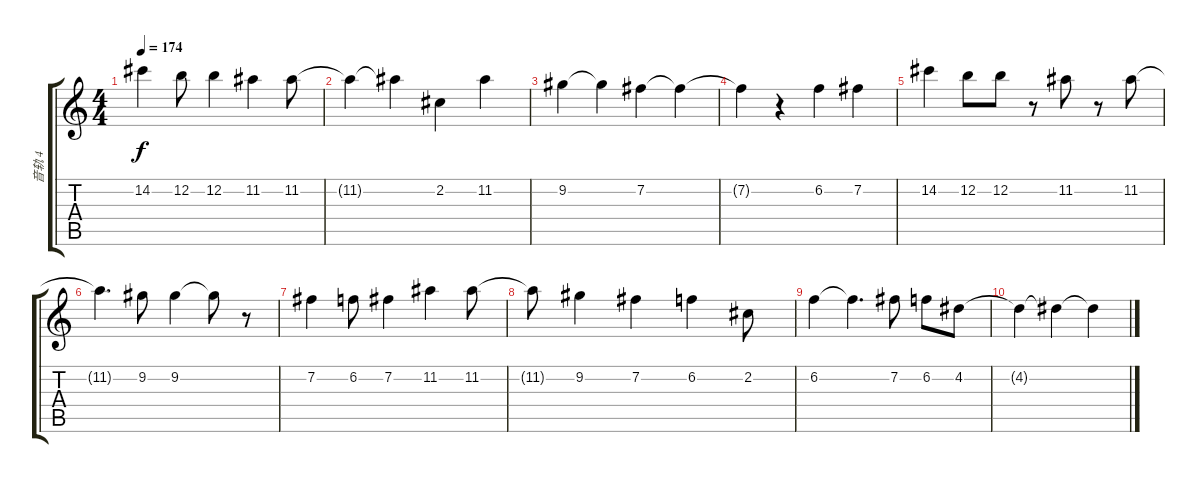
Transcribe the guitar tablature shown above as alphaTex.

\track ("音轨 4" "音轨 4") {instrument overdrivenguitar}
\staff {score tabs}
\tuning (E4 B3 G3 D3 A2 E2) {hide}
\ts (4 4)
\tempo 174
\clef g2
\ks c
14.2.4{dy f} 12.2.8 12.2.4 11.2.4 11.2.8 |
11.2{t}.4 11.2{t}.4 2.2.4 11.2.4 |
9.2.4 9.2{t}.4 7.2.4 7.2{t}.4 |
7.2{t}.4 r.4 6.2.4 7.2.4 |
14.2.4 12.2.8 12.2.8 r.8 11.2.8 r.8 11.2.8 |
11.2{t}.4{d} 9.2.8 9.2.4 9.2{t}.8 r.8 |
7.2.4 6.2.8 7.2.4 11.2.4 11.2.8 |
11.2{t}.8 9.2.4 7.2.4 6.2.4 2.2.8 |
6.2.4 6.2{t}.4{d} 7.2.8 6.2.8 4.2.8 |
4.2{t}.4 4.2{t}.4 4.2{t}.4
